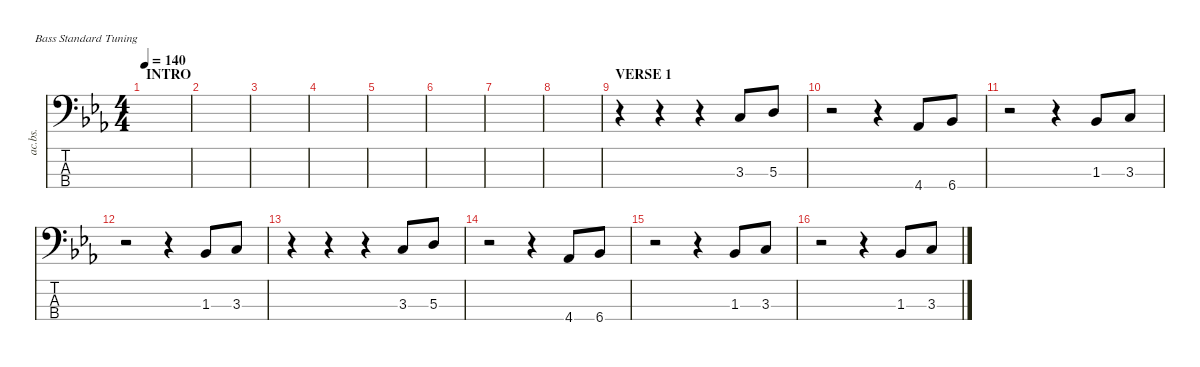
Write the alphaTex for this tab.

\defaultSystemsLayout 4
\hideDynamics
\bracketExtendMode nobrackets
\otherSystemsTrackNameOrientation horizontal
\track ("Acoustic Bass" "ac.bs.") {instrument acousticbass}
\staff {score tabs}
\tuning (G2 D2 A1 E1)
\ts (4 4)
\section ("" "INTRO")
\tempo 140
\clef f4
\ks cminor
|
|
|
|
|
|
|
|
\section ("" "VERSE 1")
r.4{instrument acousticbass beam Down} r.4{beam Down} r.4{beam Down} 3.3{acc forcenatural}.8{beam Up} 5.3{acc forcenatural}.8{beam Up} |
r.2{beam Down} r.4{beam Down} 4.4{acc b}.8{beam Up} 6.4{acc b}.8{beam Up} |
r.2{beam Down} r.4{beam Down} 1.3{acc b}.8{beam Up} 3.3{acc forcenatural}.8{beam Up} |
r.2{beam Down} r.4{beam Down} 1.3{acc b}.8{beam Up} 3.3{acc forcenatural}.8{beam Up} |
r.4{beam Down} r.4{beam Down} r.4{beam Down} 3.3{acc forcenatural}.8{beam Up} 5.3{acc forcenatural}.8{beam Up} |
r.2{beam Down} r.4{beam Down} 4.4{acc b}.8{beam Up} 6.4{acc b}.8{beam Up} |
r.2{beam Down} r.4{beam Down} 1.3{acc b}.8{beam Up} 3.3{acc forcenatural}.8{beam Up} |
r.2{beam Down} r.4{beam Down} 1.3{acc b}.8{beam Up} 3.3{acc forcenatural}.8{beam Up}
